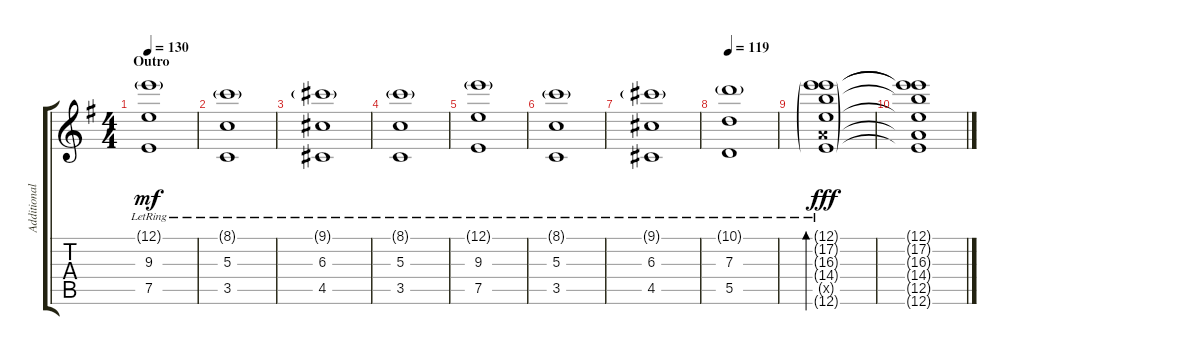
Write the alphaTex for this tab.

\track ("Additional/Lead Acoustic Guitar (C)" "Additional") {instrument acousticguitarsteel}
\staff {score tabs}
\tuning (E4 B3 G3 D3 A2 E2) {hide}
\ts (4 4)
\section ("" "Outro")
\tempo 130
\clef g2
\ks eminor
(12.1{g lr} 9.3{lr} 7.5{lr}).1{dy mf} |
(8.1{g lr} 5.3{lr} 3.5{lr}).1 |
(9.1{g lr} 6.3{lr} 4.5{lr}).1 |
(8.1{g lr} 5.3{lr} 3.5{lr}).1 |
(12.1{g lr} 9.3{lr} 7.5{lr}).1 |
(8.1{g lr} 5.3{lr} 3.5{lr}).1 |
(9.1{g lr} 6.3{lr} 4.5{lr}).1 |
\tempo 119
(10.1{g lr} 7.3{lr} 5.5{lr}).1 |
(12.1{g lr} 17.2{g lr} 16.3{g lr} 14.4{g lr} 12.5{g lr x} 12.6{g lr}).1{bd 240 dy fff} |
(12.1{t} 17.2{t} 16.3{t} 14.4{t} 12.5{t} 12.6{t}).1
